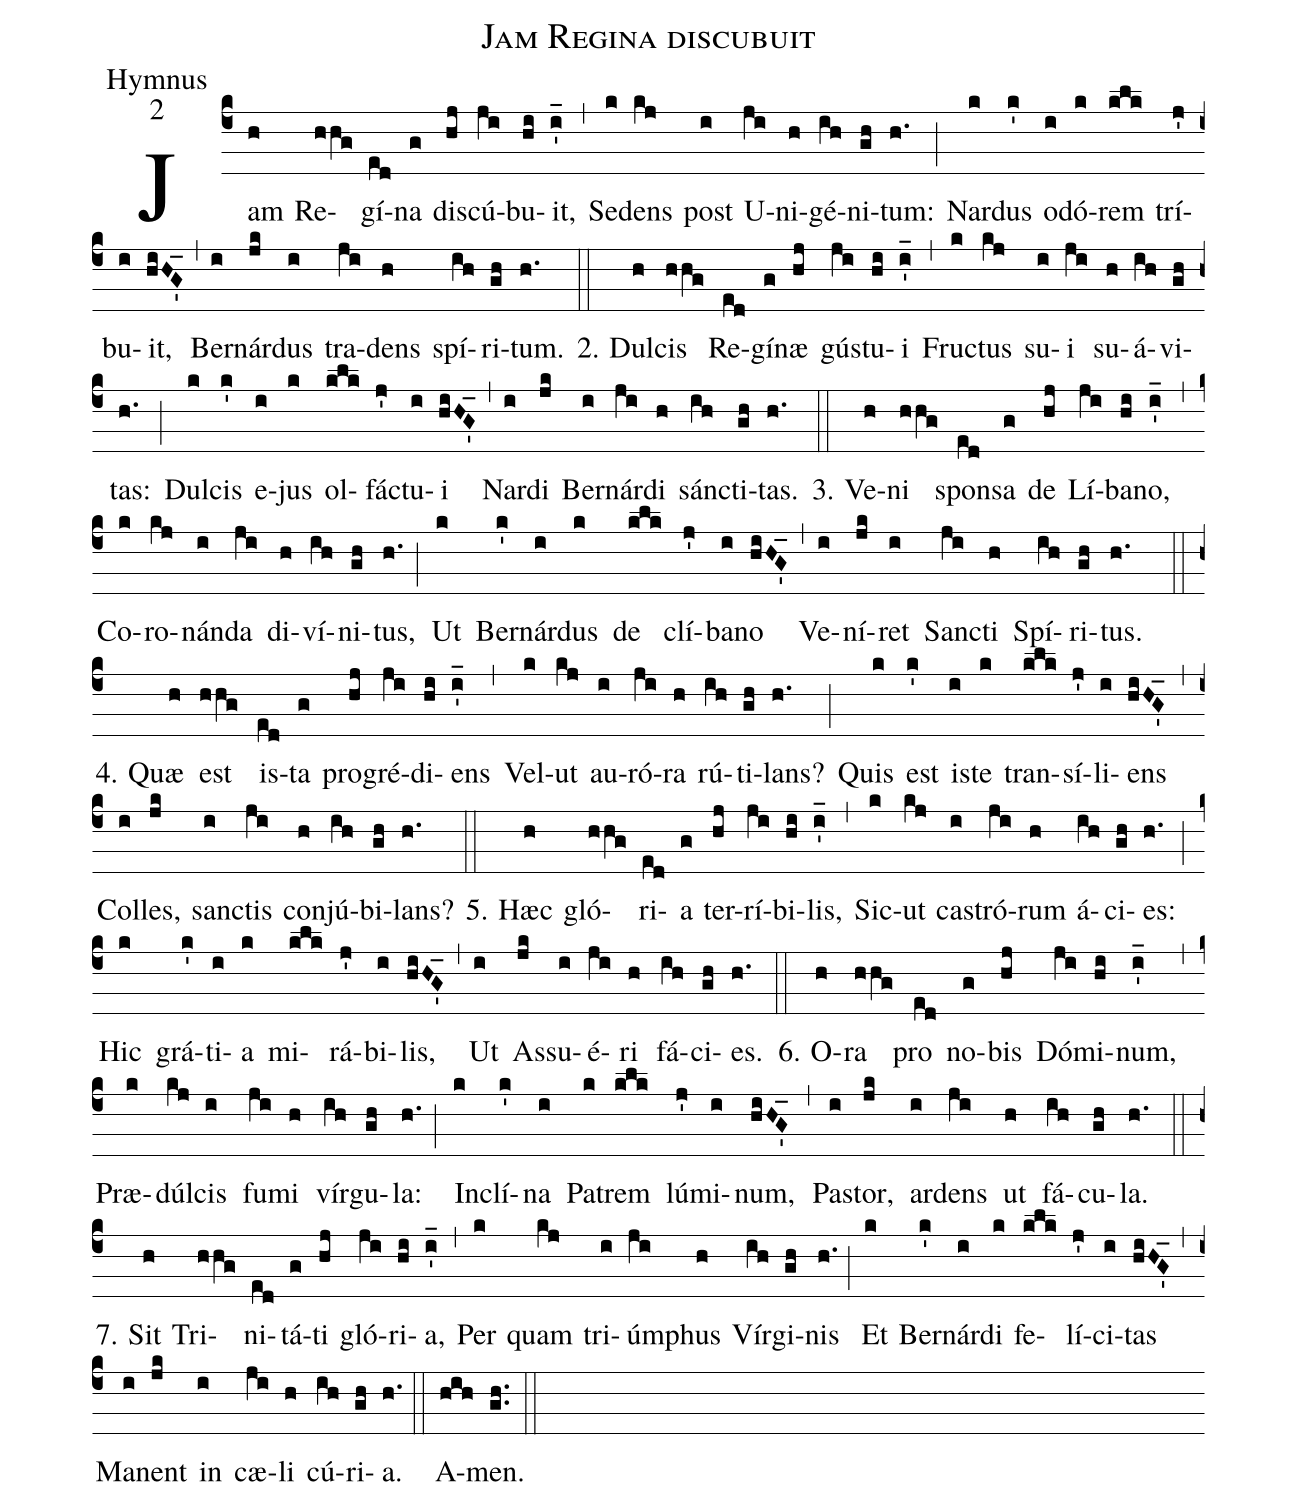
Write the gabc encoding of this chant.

name:Jam Regina discubuit;
office-part:Hymnus;
mode:2;
%%
(c4)Jam(h) Re(hhg)gí(ed)na(g) dis(hj)cú(ji)bu(hi)it,(i'_) (,)
Se(k)dens(kj) post(i) U(ji)ni(h)gé(ih)ni(gh)tum:(h.) (;)
Nar(k)dus(k') o(i)dó(k)rem(klk) trí(j')bu(i)it,(hiHG'_) (,)
Ber(i)nár(jk)dus(i) tra(ji)dens(h) spí(ih)ri(gh)tum.(h.) (::)

2. Dul(h)cis(hhg) Re(ed)gí(g)næ(hj) gús(ji)tu(hi)i(i'_) (,)
Fruc(k)tus(kj) su(i)i(ji) su(h)á(ih)vi(gh)tas:(h.) (;)
Dul(k)cis(k') e(i)jus(k) ol(klk)fác(j')tu(i)i(hiHG'_) (,)
Nar(i)di(jk) Ber(i)nár(ji)di(h) sánc(ih)ti(gh)tas.(h.) (::)

3. Ve(h)ni(hhg) spon(ed)sa(g) de(hj) Lí(ji)ba(hi)no,(i'_) (,)
Co(k)ro(kj)nán(i)da(ji) di(h)ví(ih)ni(gh)tus,(h.) (;)
Ut(k) Ber(k')nár(i)dus(k) de(klk) clí(j')ba(i)no(hiHG'_) (,)
Ve(i)ní(jk)ret(i) Sanc(ji)ti(h) Spí(ih)ri(gh)tus.(h.) (::)

4. Quæ(h) est(hhg) is(ed)ta(g) pro(hj)gré(ji)di(hi)ens(i'_) (,)
Vel(k)ut(kj) au(i)ró(ji)ra(h) rú(ih)ti(gh)lans?(h.) (;)
Quis(k) est(k') is(i)te(k) tran(klk)sí(j')li(i)ens(hiHG'_) (,)
Col(i)les,(jk) sanc(i)tis(ji) con(h)jú(ih)bi(gh)lans?(h.) (::)

5. Hæc(h) gló(hhg)ri(ed)a(g) ter(hj)rí(ji)bi(hi)lis,(i'_) (,)
Sic(k)ut(kj) cas(i)tró(ji)rum(h) á(ih)ci(gh)es:(h.) (;)
Hic(k) grá(k')ti(i)a(k) mi(klk)rá(j')bi(i)lis,(hiHG'_) (,)
Ut(i) As(jk)su(i)é(ji)ri(h) fá(ih)ci(gh)es.(h.) (::)

6. O(h)ra(hhg) pro(ed) no(g)bis(hj) Dó(ji)mi(hi)num,(i'_) (,)
Præ(k)dúl(kj)cis(i) fu(ji)mi(h) vír(ih)gu(gh)la:(h.) (;)
In(k)clí(k')na(i) Pa(k)trem(klk) lú(j')mi(i)num,(hiHG'_) (,)
Pas(i)tor,(jk) ar(i)dens(ji) ut(h) fá(ih)cu(gh)la.(h.) (::)

7. Sit(h) Tri(hhg)ni(ed)tá(g)ti(hj) gló(ji)ri(hi)a,(i'_) (,)
Per(k) quam(kj) tri(i)úm(ji)phus(h) Vír(ih)gi(gh)nis(h.) (;)
Et(k) Ber(k')nár(i)di(k) fe(klk)lí(j')ci(i)tas(hiHG'_) (,)
Ma(i)nent(jk) in(i) cæ(ji)li(h) cú(ih)ri(gh)a.(h.) (::)
A(hih)men.(gh..) (::)
